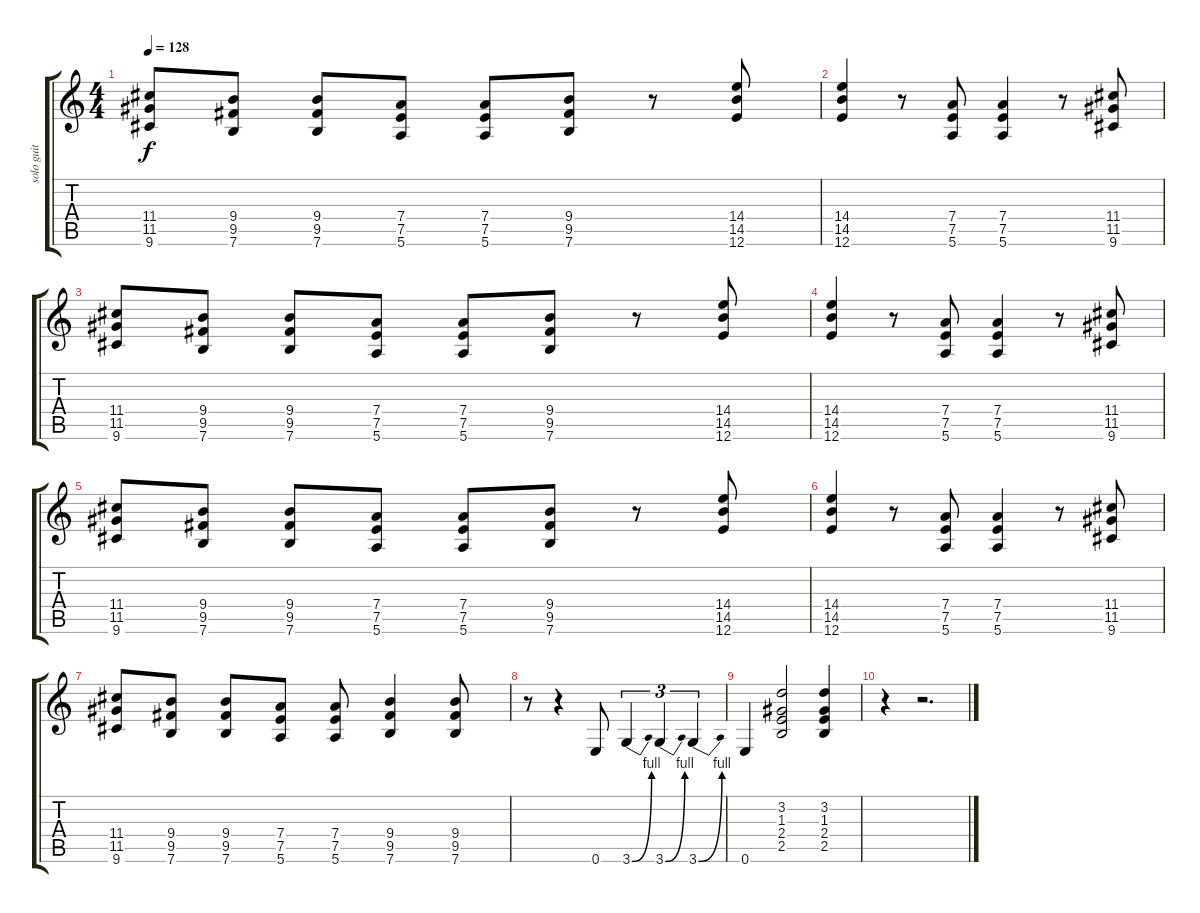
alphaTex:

\track ("solo guit 2" "solo guit ") {instrument distortionguitar}
\staff {score tabs}
\tuning (E4 B3 G3 D3 A2 E2) {hide}
\ts (4 4)
\tempo 128
\clef g2
\ks c
(11.4 11.5 9.6).8{dy f} (9.4 9.5 7.6).8 (9.4 9.5 7.6).8 (7.4 7.5 5.6).8 (7.4 7.5 5.6).8 (9.4 9.5 7.6).8 r.8 (14.4 14.5 12.6).8 |
(14.4 14.5 12.6).4 r.8 (7.4 7.5 5.6).8 (7.4 7.5 5.6).4 r.8 (11.4 11.5 9.6).8 |
(11.4 11.5 9.6).8 (9.4 9.5 7.6).8 (9.4 9.5 7.6).8 (7.4 7.5 5.6).8 (7.4 7.5 5.6).8 (9.4 9.5 7.6).8 r.8 (14.4 14.5 12.6).8 |
(14.4 14.5 12.6).4 r.8 (7.4 7.5 5.6).8 (7.4 7.5 5.6).4 r.8 (11.4 11.5 9.6).8 |
(11.4 11.5 9.6).8 (9.4 9.5 7.6).8 (9.4 9.5 7.6).8 (7.4 7.5 5.6).8 (7.4 7.5 5.6).8 (9.4 9.5 7.6).8 r.8 (14.4 14.5 12.6).8 |
(14.4 14.5 12.6).4 r.8 (7.4 7.5 5.6).8 (7.4 7.5 5.6).4 r.8 (11.4 11.5 9.6).8 |
(11.4 11.5 9.6).8 (9.4 9.5 7.6).8 (9.4 9.5 7.6).8 (7.4 7.5 5.6).8 (7.4 7.5 5.6).8 (9.4 9.5 7.6).4 (9.4 9.5 7.6).8 |
r.8 r.4 0.6.8 3.6{be (bend 0 0 60 4)}.4{tu (3 2)} 3.6{be (bend 0 0 60 4)}.4{tu (3 2)} 3.6{be (bend 0 0 60 4)}.4{tu (3 2)} |
0.6.4 (3.2 1.3 2.4 2.5).2 (3.2 1.3 2.4 2.5).4 |
r.4 r.2{d}
